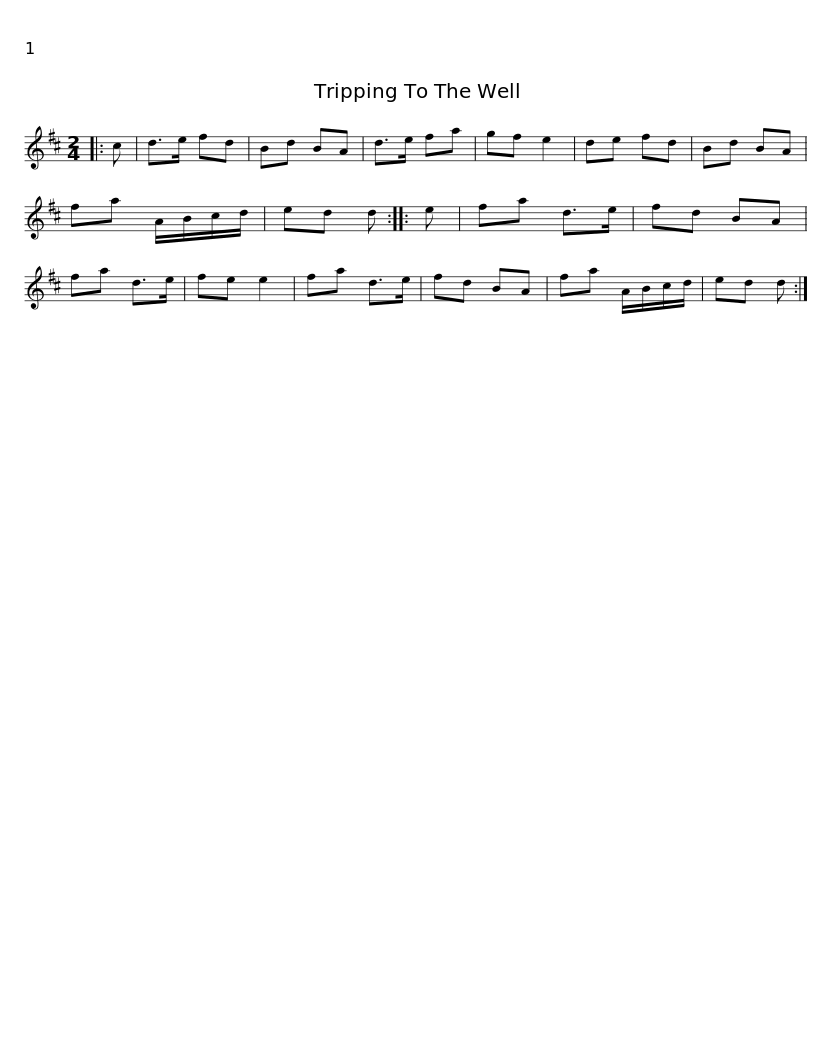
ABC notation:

X:1
L:1/8
M:2/4
I:linebreak $
K:D
V:1 treble
V:1
|: c | d>e fd | Bd BA | d>e fa | gf e2 | %5
 de fd | Bd BA | fa A/B/c/d/ | ed d :: e | %10
 fa d>e |$ fd BA | fa d>e | fe e2 | fa d>e | %15
 fd BA | fa A/B/c/d/ | ed d :| %18
